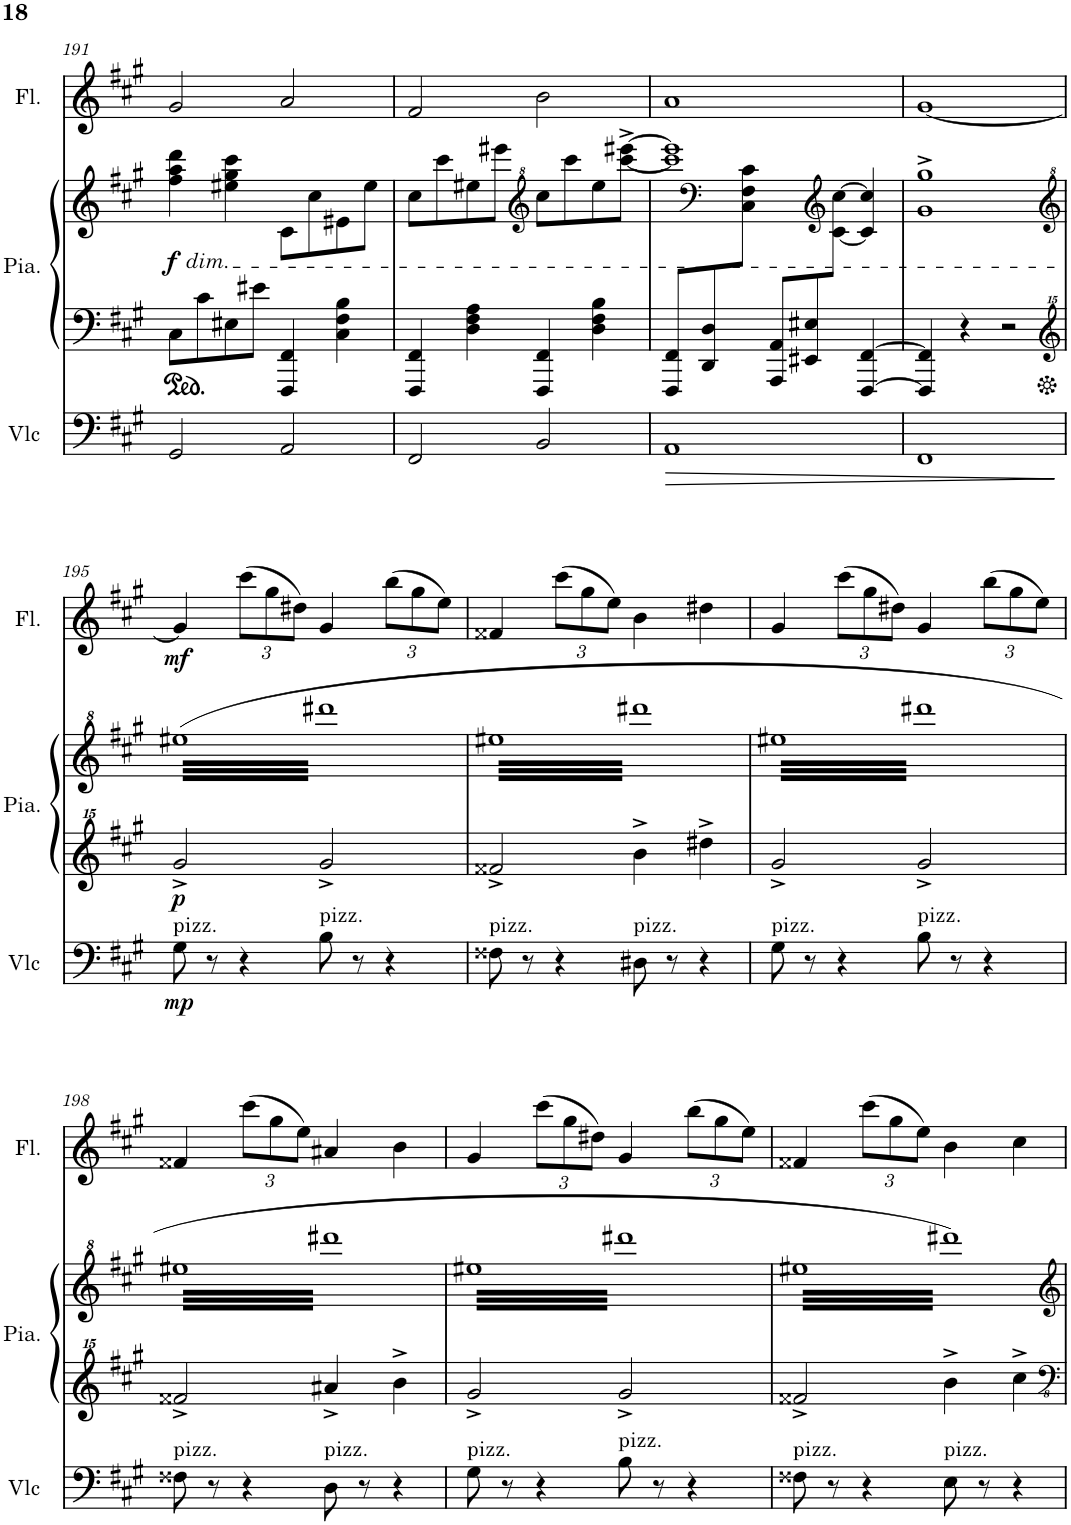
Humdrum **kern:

**kern	**dynam	**kern	**kern	**dynam	**kern	**dynam
*part3	*part3	*part2	*part2	*part2	*part1	*part1
*staff4	*staff4	*staff3	*staff2	*staff2/3	*staff1	*staff1
*I"Violoncelle	*	*I"Piano	*	*	*I"Flûte	*
*I'Vlc	*	*I'Pia.	*	*	*I'Fl.	*
!!LO:PB:g=z
*clefF4	*	*clefF4	*clefG2	*	*clefG2	*
*k[f#c#g#]	*	*k[f#c#g#]	*k[f#c#g#]	*	*k[f#c#g#]	*
*M4/4	*	*M4/4	*M4/4	*	*M4/4	*
=191	=191	=191	=191	=191	=191	=191
!	!	!	!LO:TX:b:i:t=dim.	!	!	!
!	!	!	!	!LO:DY:b	!	!
2GG#/	.	8C#\L	4ff#\ 4aa\ 4ddd\	f	2g#/	.
.	.	8c#\	.	.	.	.
.	.	8E#X\	4ee#X\ 4gg#\ 4ccc#\	.	.	.
.	.	8e#X\J	.	.	.	.
2AA/	.	4FFF#/ 4FF#/	8c#\L	.	2a/	.
.	.	.	8cc#\	.	.	.
.	.	4C#\ 4F#\ 4B\	8e#X\	.	.	.
.	.	.	8ee#\J	.	.	.
=192	=192	=192	=192	=192	=192	=192
2FF#/	.	4FFF#/ 4FF#/	8cc#\L	.	2f#/	.
.	.	.	8ccc#\	.	.	.
.	.	4D\ 4F#\ 4A\	8ee#X\	.	.	.
.	.	.	8eee#X\J	.	.	.
*	*	*	*clefG^2	*	*	*
2BB/	.	4FFF#/ 4FF#/	8ccc#\L	.	2b\	.
.	.	.	8cccc#\	.	.	.
.	.	4D\ 4F#\ 4B\	8eee#\	.	.	.
.	.	.	[<8cccc#\^ [8eeee#X\^J	.	.	.
=193	=193	=193	=193	=193	=193	=193
!	!LO:HP:b	!	!	!	!	!
*	*	*^	*^	*	*	*
1AA	>	8FFF#/ 8FF#/L	2.ryy	1cccc#] 1eeee#]	4ryy	.	1a	.
*	*	*	*	*clefF4	*	*	*	*
.	.	8DD/ 8D/	.	.	.	.	.	.
.	.	8ryy	.	.	8C#\ 8F#\ 8c#\J	.	.	.
.	.	8AAA/ 8AA/L	.	.	4ryy	.	.	.
.	.	8EE#X/ 8E#X/	.	.	.	.	.	.
*	*	*	*	*clefG2	*	*	*	*
.	.	4.ryy	.	.	[<8c#\ [8cc#\J	.	.	.
.	.	.	[4FFF#/ [>4FF#/	.	4c#/] 4cc#/]	.	.	.
*	*	*v	*v	*	*	*	*	*
*	*	*	*v	*v	*	*	*
=194	=194	=194	=194	=194	=194	=194
1FF#	.	4FFF#/] 4FF#/]	1g#^ 1gg#^	.	[1g#	.
.	.	4r	.	.	.	.
.	.	2r	.	.	.	.
.	]	.	.	.	.	.
!!LO:LB:g=z
=195	=195	=195	=195	=195	=195	=195
*	*	*clefG^^2	*clefG^2	*	*	*
!LO:TX:a:t=pizz.	!	!	!	!	!	!
!	!LO:DY:b	!	!	!LO:DY:b=2	!	!LO:DY:b
*	*	*	*tremolo	*	*	*
8G#\	mp	2ggg#^/	(64eee#XLLLL	p	4g#/]	mf
.	.	.	64dddd#X	.	.	.
.	.	.	64eee#X	.	.	.
.	.	.	64dddd#X	.	.	.
.	.	.	64eee#X	.	.	.
.	.	.	64dddd#X	.	.	.
.	.	.	64eee#X	.	.	.
.	.	.	64dddd#X	.	.	.
8r	.	.	64eee#X	.	.	.
.	.	.	64dddd#X	.	.	.
.	.	.	64eee#X	.	.	.
.	.	.	64dddd#X	.	.	.
.	.	.	64eee#X	.	.	.
.	.	.	64dddd#X	.	.	.
.	.	.	64eee#X	.	.	.
.	.	.	64dddd#X	.	.	.
*	*	*	*	*	*Xbrackettup	*
4r	.	.	64eee#X	.	(12ccc#\L	.
.	.	.	64dddd#X	.	.	.
.	.	.	64eee#X	.	.	.
.	.	.	64dddd#X	.	.	.
.	.	.	64eee#X	.	.	.
.	.	.	64dddd#X	.	.	.
.	.	.	.	.	12gg#\	.
.	.	.	64eee#X	.	.	.
.	.	.	64dddd#X	.	.	.
.	.	.	64eee#X	.	.	.
.	.	.	64dddd#X	.	.	.
.	.	.	64eee#X	.	.	.
.	.	.	.	.	12dd#X\J)	.
.	.	.	64dddd#X	.	.	.
.	.	.	64eee#X	.	.	.
.	.	.	64dddd#X	.	.	.
.	.	.	64eee#X	.	.	.
.	.	.	64dddd#X	.	.	.
!LO:TX:a:t=pizz.	!	!	!	!	!	!
8B\	.	2ggg#^/	64eee#X	.	4g#/	.
.	.	.	64dddd#X	.	.	.
.	.	.	64eee#X	.	.	.
.	.	.	64dddd#X	.	.	.
.	.	.	64eee#X	.	.	.
.	.	.	64dddd#X	.	.	.
.	.	.	64eee#X	.	.	.
.	.	.	64dddd#X	.	.	.
8r	.	.	64eee#X	.	.	.
.	.	.	64dddd#X	.	.	.
.	.	.	64eee#X	.	.	.
.	.	.	64dddd#X	.	.	.
.	.	.	64eee#X	.	.	.
.	.	.	64dddd#X	.	.	.
.	.	.	64eee#X	.	.	.
.	.	.	64dddd#X	.	.	.
4r	.	.	64eee#X	.	(12bb\L	.
.	.	.	64dddd#X	.	.	.
.	.	.	64eee#X	.	.	.
.	.	.	64dddd#X	.	.	.
.	.	.	64eee#X	.	.	.
.	.	.	64dddd#X	.	.	.
.	.	.	.	.	12gg#\	.
.	.	.	64eee#X	.	.	.
.	.	.	64dddd#X	.	.	.
.	.	.	64eee#X	.	.	.
.	.	.	64dddd#X	.	.	.
.	.	.	64eee#X	.	.	.
.	.	.	.	.	12ee\J)	.
.	.	.	64dddd#X	.	.	.
.	.	.	64eee#X	.	.	.
.	.	.	64dddd#X	.	.	.
.	.	.	64eee#X	.	.	.
.	.	.	64dddd#XJJJJ	.	.	.
=196	=196	=196	=196	=196	=196	=196
!LO:TX:a:t=pizz.	!	!	!	!	!	!
8F##X\	.	2fff##X^/	64eee#XLLLL	.	4f##X/	.
.	.	.	64dddd#X	.	.	.
.	.	.	64eee#X	.	.	.
.	.	.	64dddd#X	.	.	.
.	.	.	64eee#X	.	.	.
.	.	.	64dddd#X	.	.	.
.	.	.	64eee#X	.	.	.
.	.	.	64dddd#X	.	.	.
8r	.	.	64eee#X	.	.	.
.	.	.	64dddd#X	.	.	.
.	.	.	64eee#X	.	.	.
.	.	.	64dddd#X	.	.	.
.	.	.	64eee#X	.	.	.
.	.	.	64dddd#X	.	.	.
.	.	.	64eee#X	.	.	.
.	.	.	64dddd#X	.	.	.
4r	.	.	64eee#X	.	(12ccc#\L	.
.	.	.	64dddd#X	.	.	.
.	.	.	64eee#X	.	.	.
.	.	.	64dddd#X	.	.	.
.	.	.	64eee#X	.	.	.
.	.	.	64dddd#X	.	.	.
.	.	.	.	.	12gg#\	.
.	.	.	64eee#X	.	.	.
.	.	.	64dddd#X	.	.	.
.	.	.	64eee#X	.	.	.
.	.	.	64dddd#X	.	.	.
.	.	.	64eee#X	.	.	.
.	.	.	.	.	12ee\J)	.
.	.	.	64dddd#X	.	.	.
.	.	.	64eee#X	.	.	.
.	.	.	64dddd#X	.	.	.
.	.	.	64eee#X	.	.	.
.	.	.	64dddd#X	.	.	.
!LO:TX:a:t=pizz.	!	!	!	!	!	!
8D#X\	.	4bbb^\	64eee#X	.	4b\	.
.	.	.	64dddd#X	.	.	.
.	.	.	64eee#X	.	.	.
.	.	.	64dddd#X	.	.	.
.	.	.	64eee#X	.	.	.
.	.	.	64dddd#X	.	.	.
.	.	.	64eee#X	.	.	.
.	.	.	64dddd#X	.	.	.
8r	.	.	64eee#X	.	.	.
.	.	.	64dddd#X	.	.	.
.	.	.	64eee#X	.	.	.
.	.	.	64dddd#X	.	.	.
.	.	.	64eee#X	.	.	.
.	.	.	64dddd#X	.	.	.
.	.	.	64eee#X	.	.	.
.	.	.	64dddd#X	.	.	.
4r	.	4dddd#X^\	64eee#X	.	4dd#X\	.
.	.	.	64dddd#X	.	.	.
.	.	.	64eee#X	.	.	.
.	.	.	64dddd#X	.	.	.
.	.	.	64eee#X	.	.	.
.	.	.	64dddd#X	.	.	.
.	.	.	64eee#X	.	.	.
.	.	.	64dddd#X	.	.	.
.	.	.	64eee#X	.	.	.
.	.	.	64dddd#X	.	.	.
.	.	.	64eee#X	.	.	.
.	.	.	64dddd#X	.	.	.
.	.	.	64eee#X	.	.	.
.	.	.	64dddd#X	.	.	.
.	.	.	64eee#X	.	.	.
.	.	.	64dddd#XJJJJ	.	.	.
=197	=197	=197	=197	=197	=197	=197
!LO:TX:a:t=pizz.	!	!	!	!	!	!
8G#\	.	2ggg#^/	64eee#XLLLL	.	4g#/	.
.	.	.	64dddd#X	.	.	.
.	.	.	64eee#X	.	.	.
.	.	.	64dddd#X	.	.	.
.	.	.	64eee#X	.	.	.
.	.	.	64dddd#X	.	.	.
.	.	.	64eee#X	.	.	.
.	.	.	64dddd#X	.	.	.
8r	.	.	64eee#X	.	.	.
.	.	.	64dddd#X	.	.	.
.	.	.	64eee#X	.	.	.
.	.	.	64dddd#X	.	.	.
.	.	.	64eee#X	.	.	.
.	.	.	64dddd#X	.	.	.
.	.	.	64eee#X	.	.	.
.	.	.	64dddd#X	.	.	.
4r	.	.	64eee#X	.	(12ccc#\L	.
.	.	.	64dddd#X	.	.	.
.	.	.	64eee#X	.	.	.
.	.	.	64dddd#X	.	.	.
.	.	.	64eee#X	.	.	.
.	.	.	64dddd#X	.	.	.
.	.	.	.	.	12gg#\	.
.	.	.	64eee#X	.	.	.
.	.	.	64dddd#X	.	.	.
.	.	.	64eee#X	.	.	.
.	.	.	64dddd#X	.	.	.
.	.	.	64eee#X	.	.	.
.	.	.	.	.	12dd#X\J)	.
.	.	.	64dddd#X	.	.	.
.	.	.	64eee#X	.	.	.
.	.	.	64dddd#X	.	.	.
.	.	.	64eee#X	.	.	.
.	.	.	64dddd#X	.	.	.
!LO:TX:a:t=pizz.	!	!	!	!	!	!
8B\	.	2ggg#^/	64eee#X	.	4g#/	.
.	.	.	64dddd#X	.	.	.
.	.	.	64eee#X	.	.	.
.	.	.	64dddd#X	.	.	.
.	.	.	64eee#X	.	.	.
.	.	.	64dddd#X	.	.	.
.	.	.	64eee#X	.	.	.
.	.	.	64dddd#X	.	.	.
8r	.	.	64eee#X	.	.	.
.	.	.	64dddd#X	.	.	.
.	.	.	64eee#X	.	.	.
.	.	.	64dddd#X	.	.	.
.	.	.	64eee#X	.	.	.
.	.	.	64dddd#X	.	.	.
.	.	.	64eee#X	.	.	.
.	.	.	64dddd#X	.	.	.
4r	.	.	64eee#X	.	(12bb\L	.
.	.	.	64dddd#X	.	.	.
.	.	.	64eee#X	.	.	.
.	.	.	64dddd#X	.	.	.
.	.	.	64eee#X	.	.	.
.	.	.	64dddd#X	.	.	.
.	.	.	.	.	12gg#\	.
.	.	.	64eee#X	.	.	.
.	.	.	64dddd#X	.	.	.
.	.	.	64eee#X	.	.	.
.	.	.	64dddd#X	.	.	.
.	.	.	64eee#X	.	.	.
.	.	.	.	.	12ee\J)	.
.	.	.	64dddd#X	.	.	.
.	.	.	64eee#X	.	.	.
.	.	.	64dddd#X	.	.	.
.	.	.	64eee#X	.	.	.
.	.	.	64dddd#XJJJJ	.	.	.
!!LO:LB:g=z
=198	=198	=198	=198	=198	=198	=198
!LO:TX:a:t=pizz.	!	!	!	!	!	!
8F##X\	.	2fff##X^/	64eee#XLLLL	.	4f##X/	.
.	.	.	64dddd#X	.	.	.
.	.	.	64eee#X	.	.	.
.	.	.	64dddd#X	.	.	.
.	.	.	64eee#X	.	.	.
.	.	.	64dddd#X	.	.	.
.	.	.	64eee#X	.	.	.
.	.	.	64dddd#X	.	.	.
8r	.	.	64eee#X	.	.	.
.	.	.	64dddd#X	.	.	.
.	.	.	64eee#X	.	.	.
.	.	.	64dddd#X	.	.	.
.	.	.	64eee#X	.	.	.
.	.	.	64dddd#X	.	.	.
.	.	.	64eee#X	.	.	.
.	.	.	64dddd#X	.	.	.
4r	.	.	64eee#X	.	(12ccc#\L	.
.	.	.	64dddd#X	.	.	.
.	.	.	64eee#X	.	.	.
.	.	.	64dddd#X	.	.	.
.	.	.	64eee#X	.	.	.
.	.	.	64dddd#X	.	.	.
.	.	.	.	.	12gg#\	.
.	.	.	64eee#X	.	.	.
.	.	.	64dddd#X	.	.	.
.	.	.	64eee#X	.	.	.
.	.	.	64dddd#X	.	.	.
.	.	.	64eee#X	.	.	.
.	.	.	.	.	12ee\J)	.
.	.	.	64dddd#X	.	.	.
.	.	.	64eee#X	.	.	.
.	.	.	64dddd#X	.	.	.
.	.	.	64eee#X	.	.	.
.	.	.	64dddd#X	.	.	.
!LO:TX:a:t=pizz.	!	!	!	!	!	!
8D\	.	4aaa#X^/	64eee#X	.	4a#X/	.
.	.	.	64dddd#X	.	.	.
.	.	.	64eee#X	.	.	.
.	.	.	64dddd#X	.	.	.
.	.	.	64eee#X	.	.	.
.	.	.	64dddd#X	.	.	.
.	.	.	64eee#X	.	.	.
.	.	.	64dddd#X	.	.	.
8r	.	.	64eee#X	.	.	.
.	.	.	64dddd#X	.	.	.
.	.	.	64eee#X	.	.	.
.	.	.	64dddd#X	.	.	.
.	.	.	64eee#X	.	.	.
.	.	.	64dddd#X	.	.	.
.	.	.	64eee#X	.	.	.
.	.	.	64dddd#X	.	.	.
4r	.	4bbb^\	64eee#X	.	4b\	.
.	.	.	64dddd#X	.	.	.
.	.	.	64eee#X	.	.	.
.	.	.	64dddd#X	.	.	.
.	.	.	64eee#X	.	.	.
.	.	.	64dddd#X	.	.	.
.	.	.	64eee#X	.	.	.
.	.	.	64dddd#X	.	.	.
.	.	.	64eee#X	.	.	.
.	.	.	64dddd#X	.	.	.
.	.	.	64eee#X	.	.	.
.	.	.	64dddd#X	.	.	.
.	.	.	64eee#X	.	.	.
.	.	.	64dddd#X	.	.	.
.	.	.	64eee#X	.	.	.
.	.	.	64dddd#XJJJJ	.	.	.
=199	=199	=199	=199	=199	=199	=199
!LO:TX:a:t=pizz.	!	!	!	!	!	!
8G#\	.	2ggg#^/	64eee#XLLLL	.	4g#/	.
.	.	.	64dddd#X	.	.	.
.	.	.	64eee#X	.	.	.
.	.	.	64dddd#X	.	.	.
.	.	.	64eee#X	.	.	.
.	.	.	64dddd#X	.	.	.
.	.	.	64eee#X	.	.	.
.	.	.	64dddd#X	.	.	.
8r	.	.	64eee#X	.	.	.
.	.	.	64dddd#X	.	.	.
.	.	.	64eee#X	.	.	.
.	.	.	64dddd#X	.	.	.
.	.	.	64eee#X	.	.	.
.	.	.	64dddd#X	.	.	.
.	.	.	64eee#X	.	.	.
.	.	.	64dddd#X	.	.	.
4r	.	.	64eee#X	.	(12ccc#\L	.
.	.	.	64dddd#X	.	.	.
.	.	.	64eee#X	.	.	.
.	.	.	64dddd#X	.	.	.
.	.	.	64eee#X	.	.	.
.	.	.	64dddd#X	.	.	.
.	.	.	.	.	12gg#\	.
.	.	.	64eee#X	.	.	.
.	.	.	64dddd#X	.	.	.
.	.	.	64eee#X	.	.	.
.	.	.	64dddd#X	.	.	.
.	.	.	64eee#X	.	.	.
.	.	.	.	.	12dd#X\J)	.
.	.	.	64dddd#X	.	.	.
.	.	.	64eee#X	.	.	.
.	.	.	64dddd#X	.	.	.
.	.	.	64eee#X	.	.	.
.	.	.	64dddd#X	.	.	.
!LO:TX:a:t=pizz.	!	!	!	!	!	!
8B\	.	2ggg#^/	64eee#X	.	4g#/	.
.	.	.	64dddd#X	.	.	.
.	.	.	64eee#X	.	.	.
.	.	.	64dddd#X	.	.	.
.	.	.	64eee#X	.	.	.
.	.	.	64dddd#X	.	.	.
.	.	.	64eee#X	.	.	.
.	.	.	64dddd#X	.	.	.
8r	.	.	64eee#X	.	.	.
.	.	.	64dddd#X	.	.	.
.	.	.	64eee#X	.	.	.
.	.	.	64dddd#X	.	.	.
.	.	.	64eee#X	.	.	.
.	.	.	64dddd#X	.	.	.
.	.	.	64eee#X	.	.	.
.	.	.	64dddd#X	.	.	.
4r	.	.	64eee#X	.	(12bb\L	.
.	.	.	64dddd#X	.	.	.
.	.	.	64eee#X	.	.	.
.	.	.	64dddd#X	.	.	.
.	.	.	64eee#X	.	.	.
.	.	.	64dddd#X	.	.	.
.	.	.	.	.	12gg#\	.
.	.	.	64eee#X	.	.	.
.	.	.	64dddd#X	.	.	.
.	.	.	64eee#X	.	.	.
.	.	.	64dddd#X	.	.	.
.	.	.	64eee#X	.	.	.
.	.	.	.	.	12ee\J)	.
.	.	.	64dddd#X	.	.	.
.	.	.	64eee#X	.	.	.
.	.	.	64dddd#X	.	.	.
.	.	.	64eee#X	.	.	.
.	.	.	64dddd#XJJJJ	.	.	.
=200	=200	=200	=200	=200	=200	=200
!LO:TX:a:t=pizz.	!	!	!	!	!	!
8F##X\	.	2fff##X^/	64eee#XLLLL	.	4f##X/	.
.	.	.	64dddd#X)	.	.	.
.	.	.	64eee#X	.	.	.
.	.	.	64dddd#X)	.	.	.
.	.	.	64eee#X	.	.	.
.	.	.	64dddd#X)	.	.	.
.	.	.	64eee#X	.	.	.
.	.	.	64dddd#X)	.	.	.
8r	.	.	64eee#X	.	.	.
.	.	.	64dddd#X)	.	.	.
.	.	.	64eee#X	.	.	.
.	.	.	64dddd#X)	.	.	.
.	.	.	64eee#X	.	.	.
.	.	.	64dddd#X)	.	.	.
.	.	.	64eee#X	.	.	.
.	.	.	64dddd#X)	.	.	.
4r	.	.	64eee#X	.	(12ccc#\L	.
.	.	.	64dddd#X)	.	.	.
.	.	.	64eee#X	.	.	.
.	.	.	64dddd#X)	.	.	.
.	.	.	64eee#X	.	.	.
.	.	.	64dddd#X)	.	.	.
.	.	.	.	.	12gg#\	.
.	.	.	64eee#X	.	.	.
.	.	.	64dddd#X)	.	.	.
.	.	.	64eee#X	.	.	.
.	.	.	64dddd#X)	.	.	.
.	.	.	64eee#X	.	.	.
.	.	.	.	.	12ee\J)	.
.	.	.	64dddd#X)	.	.	.
.	.	.	64eee#X	.	.	.
.	.	.	64dddd#X)	.	.	.
.	.	.	64eee#X	.	.	.
.	.	.	64dddd#X)	.	.	.
!LO:TX:a:t=pizz.	!	!	!	!	!	!
8E\	.	4bbb^\	64eee#X	.	4b\	.
.	.	.	64dddd#X)	.	.	.
.	.	.	64eee#X	.	.	.
.	.	.	64dddd#X)	.	.	.
.	.	.	64eee#X	.	.	.
.	.	.	64dddd#X)	.	.	.
.	.	.	64eee#X	.	.	.
.	.	.	64dddd#X)	.	.	.
8r	.	.	64eee#X	.	.	.
.	.	.	64dddd#X)	.	.	.
.	.	.	64eee#X	.	.	.
.	.	.	64dddd#X)	.	.	.
.	.	.	64eee#X	.	.	.
.	.	.	64dddd#X)	.	.	.
.	.	.	64eee#X	.	.	.
.	.	.	64dddd#X)	.	.	.
4r	.	4cccc#^\	64eee#X	.	4cc#\	.
.	.	.	64dddd#X)	.	.	.
.	.	.	64eee#X	.	.	.
.	.	.	64dddd#X)	.	.	.
.	.	.	64eee#X	.	.	.
.	.	.	64dddd#X)	.	.	.
.	.	.	64eee#X	.	.	.
.	.	.	64dddd#X)	.	.	.
.	.	.	64eee#X	.	.	.
.	.	.	64dddd#X)	.	.	.
.	.	.	64eee#X	.	.	.
.	.	.	64dddd#X)	.	.	.
.	.	.	64eee#X	.	.	.
.	.	.	64dddd#X)	.	.	.
.	.	.	64eee#X	.	.	.
.	.	.	64dddd#X)JJJJ	.	.	.
*	*	*	*Xtremolo	*	*	*
.	.	.	.	.	.	.
.	.	.	.	.	.	.
.	.	.	.	.	.	.
.	.	.	.	.	.	.
.	.	.	.	.	.	.
.	.	.	.	.	.	.
.	.	.	.	.	.	.
.	.	.	.	.	.	.
.	.	.	.	.	.	.
.	.	.	.	.	.	.
.	.	.	.	.	.	.
.	.	.	.	.	.	.
.	.	.	.	.	.	.
.	.	.	.	.	.	.
.	.	.	.	.	.	.
.	.	.	.	.	.	.
.	.	.	.	.	.	.
.	.	.	.	.	.	.
.	.	.	.	.	.	.
.	.	.	.	.	.	.
.	.	.	.	.	.	.
.	.	.	.	.	.	.
.	.	.	.	.	.	.
.	.	.	.	.	.	.
.	.	.	.	.	.	.
.	.	.	.	.	.	.
.	.	.	.	.	.	.
.	.	.	.	.	.	.
.	.	.	.	.	.	.
.	.	.	.	.	.	.
.	.	.	.	.	.	.
.	.	.	.	.	.	.
=	=	=	=	=	=	=
*-	*-	*-	*-	*-	*-	*-
